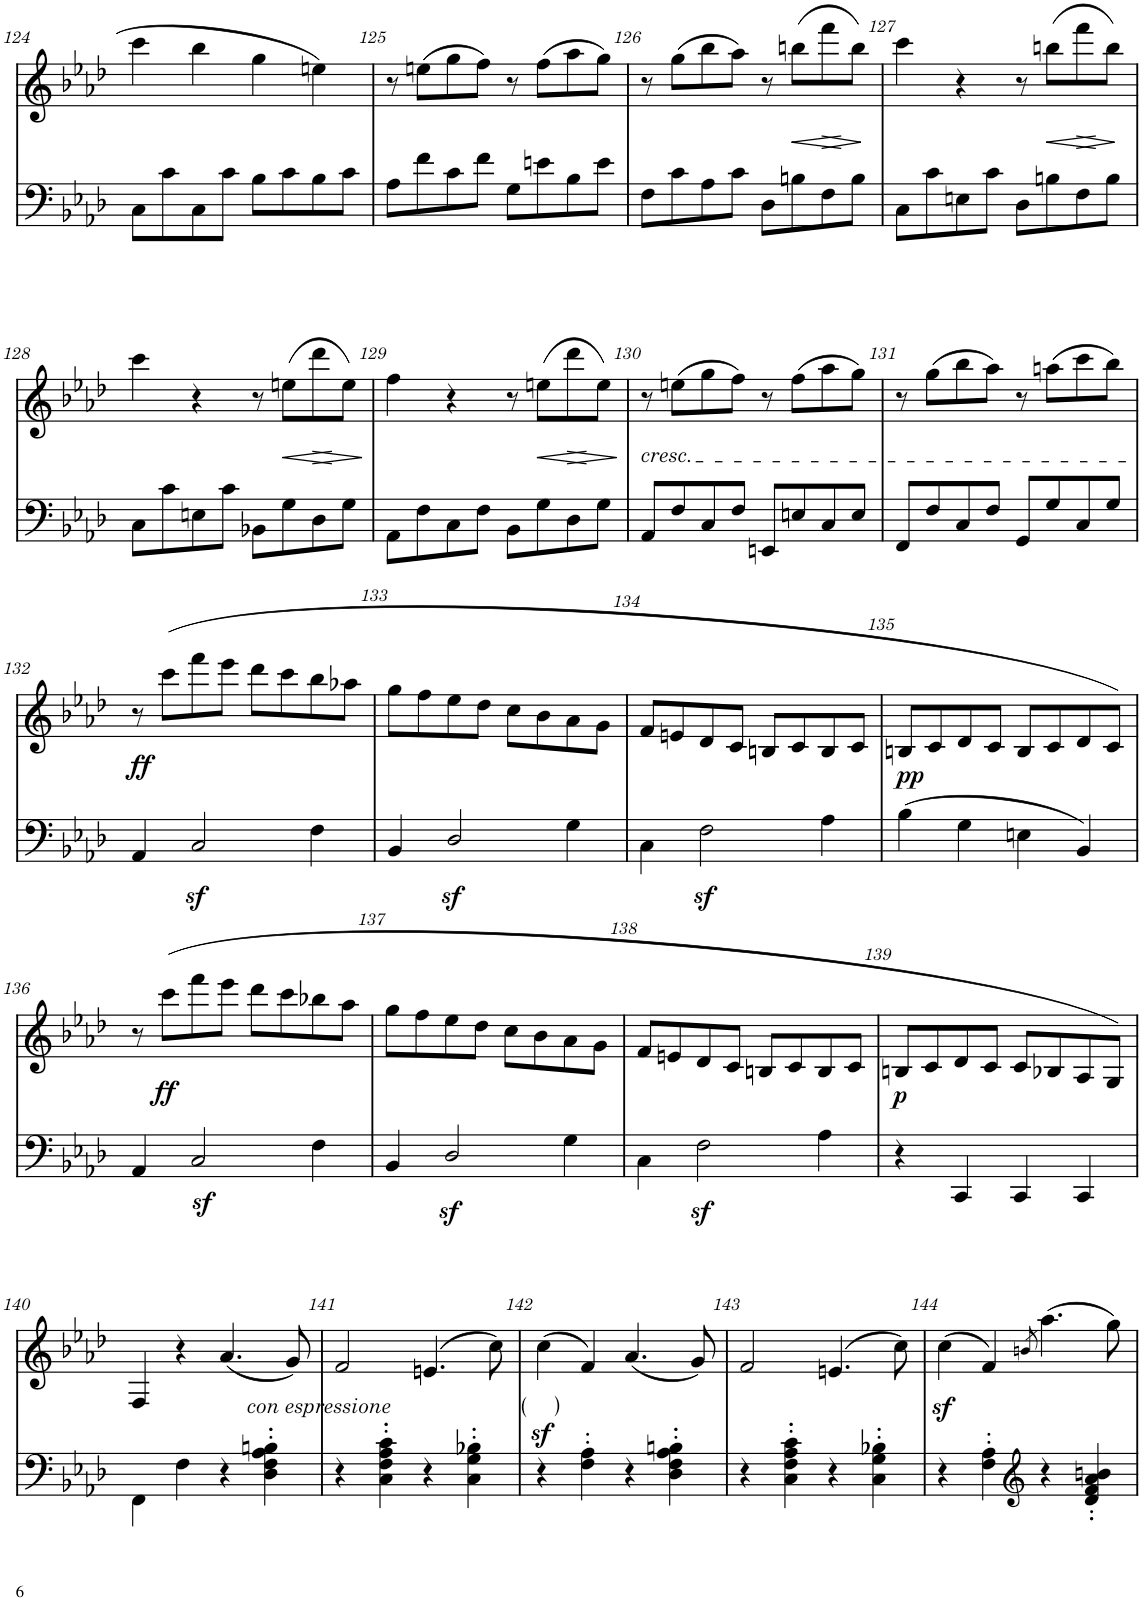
**kern	**dynam	**kern	**dynam
*part2	*part2	*part1	*part1
*staff2	*staff2	*staff1	*staff1
*I"piano	*	*I"piano	*
*I'Pno	*	*I'Pno	*
!!LO:PB:g=z
*clefF4	*	*clefG2	*
*k[b-e-a-d-]	*	*k[b-e-a-d-]	*
*f:	*	*f:	*
*M2/2	*	*M2/2	*
=124	=124	=124	=124
8C\L	.	4ccc\	.
8c\	.	.	.
8C\	.	4bb-\	.
8c\J	.	.	.
8B-\L	.	4gg\	.
8c\	.	.	.
8B-\	.	4een\	.
8c\J	.	.	.
=125	=125	=125	=125
8A-\L	.	8r	.
8f\	.	(8een\L	.
8c\	.	8gg\	.
8f\J	.	8ff\J)	.
8G\L	.	8r	.
8en\	.	(8ff\L	.
8B-\	.	8aa-\	.
8e\J	.	8gg\J)	.
=126	=126	=126	=126
8F\L	.	8r	.
8c\	.	(8gg\L	.
8A-\	.	8bb-\	.
8c\J	.	8aa-\J)	.
8D-\L	.	8r	.
!	!	!	!LO:HP:b
8Bn\	.	(8bbn\L	<
!	!	!	!LO:HP:b
8F\	.	8fff\	>
8B\J	.	8bb\J)	[
.	.	.	]
=127	=127	=127	=127
8C\L	.	4ccc\	.
8c\	.	.	.
8En\	.	4r	.
8c\J	.	.	.
8D-\L	.	8r	.
!	!	!	!LO:HP:b
8Bn\	.	(8bbn\L	<
!	!	!	!LO:HP:b
8F\	.	8fff\	>
8B\J	.	8bb\J)	[
.	.	.	]
!!LO:LB:g=z
=128	=128	=128	=128
8C\L	.	4ccc\	.
8c\	.	.	.
8En\	.	4r	.
8c\J	.	.	.
8BB-X\L	.	8r	.
!	!	!	!LO:HP:b
8G\	.	(8een\L	<
!	!	!	!LO:HP:b
8D-\	.	8ddd-\	>
8G\J	.	8ee\J)	[
.	.	.	]
=129	=129	=129	=129
8AA-\L	.	4ff\	.
8F\	.	.	.
8C\	.	4r	.
8F\J	.	.	.
8BB-\L	.	8r	.
!	!	!	!LO:HP:b
8G\	.	(8een\L	<
!	!	!	!LO:HP:b
8D-\	.	8ddd-\	>
8G\J	.	8ee\J)	[
.	.	.	]
=130	=130	=130	=130
!	!	!LO:TX:b:i:t=cresc.	!
8AA-/L	.	8r	.
8F/	.	(8een\L	.
8C/	.	8gg\	.
8F/J	.	8ff\J)	.
8EEn/L	.	8r	.
8En/	.	(8ff\L	.
8C/	.	8aa-\	.
8E/J	.	8gg\J)	.
=131	=131	=131	=131
8FF/L	.	8r	.
8F/	.	(8gg\L	.
8C/	.	8bb-\	.
8F/J	.	8aa-\J)	.
8GG/L	.	8r	.
8G/	.	(8aan\L	.
8C/	.	8ccc\	.
8G/J	.	8bb-\J)	.
!!LO:LB:g=z
=132	=132	=132	=132
!	!	!	!LO:DY:b
4AA-/	.	8r	ff
.	.	(8ccc\L	.
2Cz</	.	8fff\	.
.	.	8eee-\J	.
.	.	8ddd-\L	.
.	.	8ccc\	.
4F\	.	8bb-\	.
.	.	8aa-X\J	.
=133	=133	=133	=133
4BB-/	.	8gg\L	.
.	.	8ff\	.
2D-z</	.	8ee-\	.
.	.	8dd-\J	.
.	.	8cc\L	.
.	.	8b-\	.
4G\	.	8a-\	.
.	.	8g\J	.
=134	=134	=134	=134
4C\	.	8f/L	.
.	.	8en/	.
2Fz<\	.	8d-/	.
.	.	8c/J	.
.	.	8Bn/L	.
.	.	8c/	.
4A-\	.	8B/	.
.	.	8c/J	.
=135	=135	=135	=135
!	!LO:DY:a	!	!
(4B-\	pp	8Bn/L	.
.	.	8c/	.
4G\	.	8d-/	.
.	.	8c/J	.
4En\	.	8B/L	.
.	.	8c/	.
4BB-/)	.	8d-/	.
.	.	8c/J)	.
!!LO:LB:g=z
=136	=136	=136	=136
4AA-/	.	8r	.
!	!	!	!LO:DY:b
.	.	(8ccc\L	ff
2Cz</	.	8fff\	.
.	.	8eee-\J	.
.	.	8ddd-\L	.
.	.	8ccc\	.
4F\	.	8bb-X\	.
.	.	8aa-\J	.
=137	=137	=137	=137
4BB-/	.	8gg\L	.
.	.	8ff\	.
2D-z</	.	8ee-\	.
.	.	8dd-\J	.
.	.	8cc\L	.
.	.	8b-\	.
4G\	.	8a-\	.
.	.	8g\J	.
=138	=138	=138	=138
4C\	.	8f/L	.
.	.	8en/	.
2Fz<\	.	8d-/	.
.	.	8c/J	.
.	.	8Bn/L	.
.	.	8c/	.
4A-\	.	8B/	.
.	.	8c/J	.
=139	=139	=139	=139
!	!	!	!LO:DY:b
4r	.	8Bn/L	p
.	.	8c/	.
4CC/	.	8d-/	.
.	.	8c/J	.
4CC/	.	8c/L	.
.	.	8B-X/	.
4CC/	.	8A-/	.
.	.	8G/J)	.
!!LO:LB:g=z
=140	=140	=140	=140
4FF\	.	4F/	.
4F\	.	4r	.
4r	.	(4.a-/	.
!	!LO:DY:a	!	!
4D-\' 4F\' 4A-\' 4Bn\'	other-dynamics	.	.
.	.	8g/)	.
=141	=141	=141	=141
4r	.	2f/	.
4C\' 4F\' 4A-\' 4c\'	.	.	.
4r	.	(4.en/	.
4C\' 4G\' 4B-X\'	.	.	.
.	.	8cc\)	.
=142	=142	=142	=142
4r	.	(4ccz<\	.
4F\' 4A-\'	.	4f/)	.
4r	.	(4.a-/	.
4D-\' 4F\' 4A-\' 4Bn\'	.	.	.
.	.	8g/)	.
=143	=143	=143	=143
4r	.	2f/	.
4C\' 4F\' 4A-\' 4c\'	.	.	.
4r	.	(4.en/	.
4C\' 4G\' 4B-X\'	.	.	.
.	.	8cc\)	.
=144	=144	=144	=144
4r	.	(4ccz<\	.
4F\' 4A-\'	.	4f/)	.
*clefG2	*	*	*
.	.	8qbn/	.
4r	.	(4.aa-\	.
4d-/' 4f/' 4a-/' 4bn/'	.	.	.
.	.	8gg\)	.
=	=	=	=
*-	*-	*-	*-
